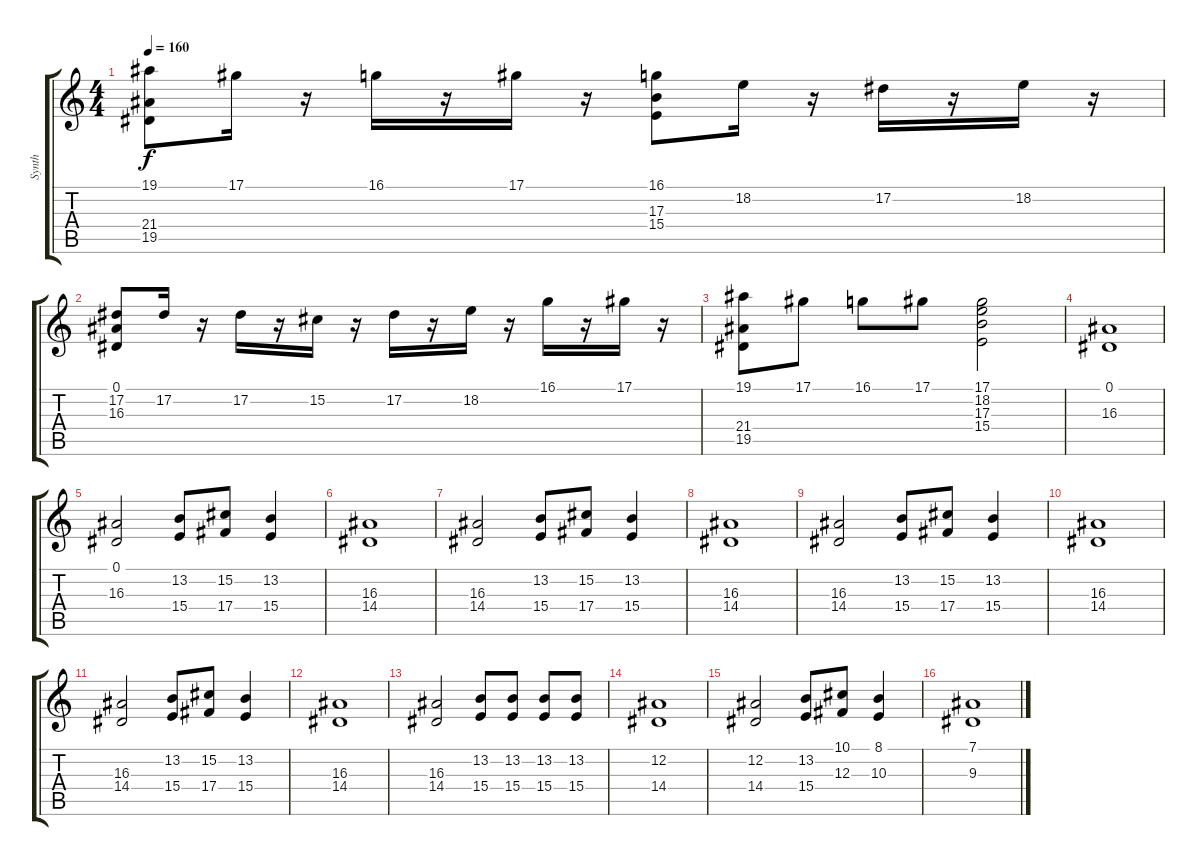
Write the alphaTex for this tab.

\track ("Synth" "Synth") {instrument stringensemble1}
\staff {score tabs}
\tuning (Eb4 Bb3 Gb3 Db3 Ab2 Eb2) {hide}
\ts (4 4)
\tempo 160
\clef g2
\ks c
(19.1 21.4 19.5).8{dy f} 17.1.16 r.16 16.1.16 r.16 17.1.16 r.16 (16.1 17.3 15.4).8 18.2.16 r.16 17.2.16 r.16 18.2.16 r.16 |
(0.1 17.2 16.3).8 17.2.16 r.16 17.2.16 r.16 15.2.16 r.16 17.2.16 r.16 18.2.16 r.16 16.1.16 r.16 17.1.16 r.16 |
(19.1 21.4 19.5).8 17.1.8 16.1.8 17.1.8 (17.1 18.2 17.3 15.4).2 |
(0.1 16.3).1 |
(0.1 16.3).2 (13.2 15.4).8 (15.2 17.4).8 (13.2 15.4).4 |
(16.3 14.4).1 |
(16.3 14.4).2 (13.2 15.4).8 (15.2 17.4).8 (13.2 15.4).4 |
(16.3 14.4).1 |
(16.3 14.4).2 (13.2 15.4).8 (15.2 17.4).8 (13.2 15.4).4 |
(16.3 14.4).1 |
(16.3 14.4).2 (13.2 15.4).8 (15.2 17.4).8 (13.2 15.4).4 |
(16.3 14.4).1 |
(16.3 14.4).2 (13.2 15.4).8 (13.2 15.4).8 (13.2 15.4).8 (13.2 15.4).8 |
(12.2 14.4).1 |
(12.2 14.4).2 (13.2 15.4).8 (10.1 12.3).8 (8.1 10.3).4 |
(7.1 9.3).1
